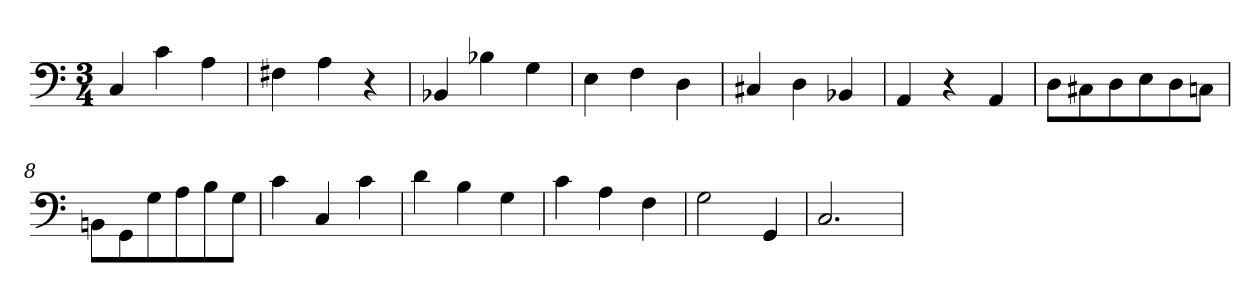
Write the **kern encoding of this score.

**kern
*part1
*staff1
*clefF4
*M3/4
=1
4C
4c
4A
=2
4F#X
4A
4r
=3
4BB-X
4B-X
4G
=4
4E
4F
4D
=5
4C#X
4D
4BB-X
=6
4AA
4r
4AA
=7
8DL
8C#X
8D
8E
8D
8CnJ
!!LO:LB:g=z
=8
8BBnL
8GG
8G
8A
8B
8GJ
=9
4c
4C
4c
=10
4d
4B
4G
=11
4c
4A
4F
=12
2G
4GG
=13
2.C
=
*-
